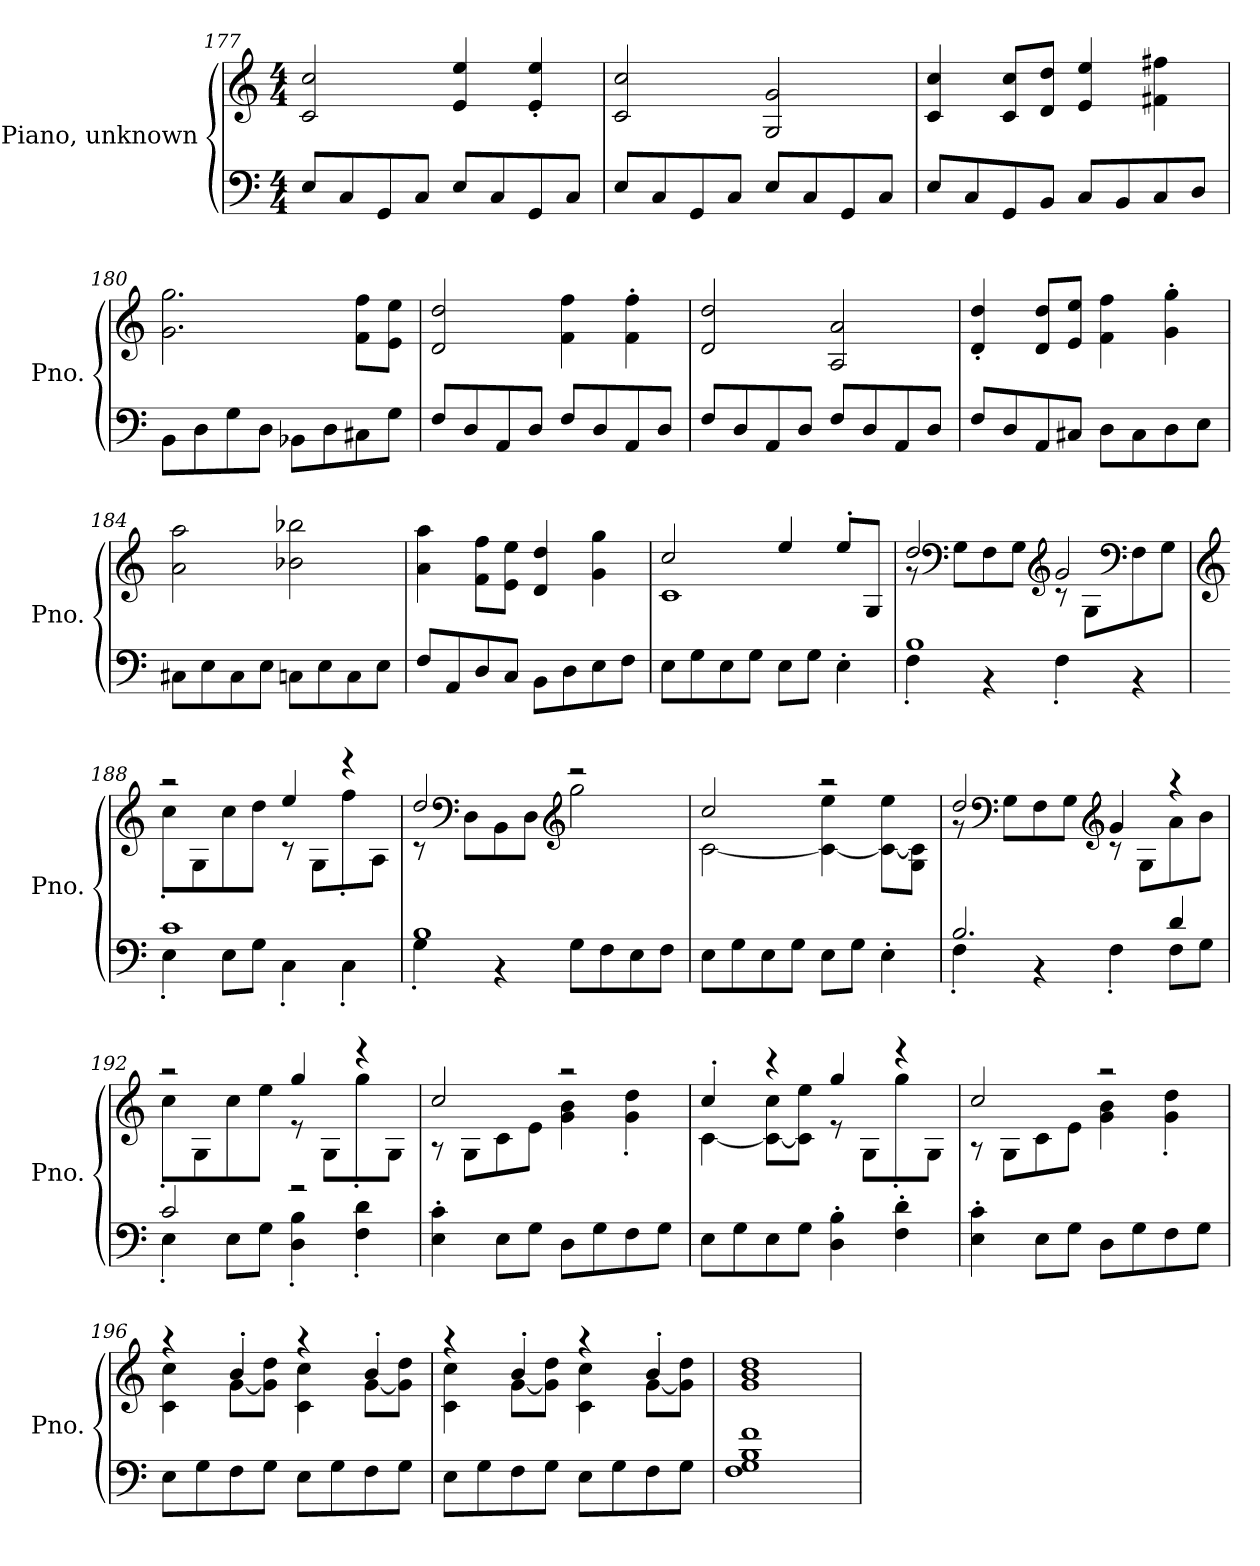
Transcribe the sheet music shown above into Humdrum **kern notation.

**kern	**kern
*part1	*part1
*staff2	*staff1
*I"Piano, unknown	*
*I'Pno.	*
!!LO:LB:g=z
*clefF4	*clefG2
*k[]	*k[]
*M4/4	*M4/4
=177	=177
8E/L	2c/ 2cc/
8C/	.
8GG/	.
8C/J	.
8E/L	4e/ 4ee/
8C/	.
8GG/	4e/' 4ee/'
8C/J	.
=178	=178
8E/L	2c/ 2cc/
8C/	.
8GG/	.
8C/J	.
8E/L	2G/ 2g/
8C/	.
8GG/	.
8C/J	.
=179	=179
8E/L	4c/ 4cc/
8C/	.
8GG/	8c/ 8cc/L
8BB/J	8d/ 8dd/J
8C/L	4e/ 4ee/
8BB/	.
8C/	4f#X\ 4ff#X\
8D/J	.
=180	=180
8BB\L	2.g\ 2.gg\
8D\	.
8G\	.
8D\J	.
8BB-X\L	.
8D\	.
8C#X\	8f\ 8ff\L
8G\J	8e\ 8ee\J
=181	=181
8F/L	2d/ 2dd/
8D/	.
8AA/	.
8D/J	.
8F/L	4f\ 4ff\
8D/	.
8AA/	4f\' 4ff\'
8D/J	.
!!LO:LB:g=z
=182	=182
8F/L	2d/ 2dd/
8D/	.
8AA/	.
8D/J	.
8F/L	2A/ 2a/
8D/	.
8AA/	.
8D/J	.
=183	=183
8F/L	4d/' 4dd/'
8D/	.
8AA/	8d/ 8dd/L
8C#X/J	8e/ 8ee/J
8D\L	4f\ 4ff\
8C#\	.
8D\	4g\' 4gg\'
8E\J	.
=184	=184
8C#X\L	2a\ 2aa\
8E\	.
8C#\	.
8E\J	.
8Cn\L	2b-X\ 2bb-X\
8E\	.
8C\	.
8E\J	.
=185	=185
8F/L	4a\ 4aa\
8AA/	.
8D/	8f\ 8ff\L
8C/J	8e\ 8ee\J
8BB\L	4d/ 4dd/
8D\	.
8E\	4g\ 4gg\
8F\J	.
=186	=186
*	*^
8E\L	2cc/	1c
8G\	.	.
8E\	.	.
8G\J	.	.
8E\L	4ee/	.
8G\J	.	.
4E'\	8ee'/L	.
.	8G/J	.
!!LO:LB:g=z	!!
=187	=187	=187
*^	*	*
1B	4F'\	2dd/	8r
*	*	*clefF4	*
.	.	.	8G\L
.	4r	.	8F\
.	.	.	8G\J
*	*	*clefG2	*
.	4F'\	2g/	8r
.	.	.	8G\L
*	*	*clefF4	*
.	4r	.	8F\
.	.	.	8G\J
=188	=188	=188	=188
*	*	*clefG2	*
1c	4E'\	2r	8cc'\L
.	.	.	8G\
.	8E\L	.	8cc\
.	8G\J	.	8dd\J
.	4C'\	4ee/	8r
.	.	.	8G\L
.	4C'\	4r	8ff'\
.	.	.	8A\J
=189	=189	=189	=189
1B	4G'\	2dd/	8r
*	*	*clefF4	*
.	.	.	8D\L
.	4r	.	8BB\
.	.	.	8D\J
*	*	*clefG2	*
.	8G\L	2r	2gg\
.	8F\	.	.
.	8E\	.	.
.	8F\J	.	.
*v	*v	*	*
=190	=190	=190
8E\L	2cc/	[2c\
8G\	.	.
8E\	.	.
8G\J	.	.
8E\L	2r	4c\_ 4ee\
8G\J	.	.
4E'\	.	8c\_ 8ee\L
.	.	8G\ 8c\]J
!!LO:LB:g=z	!!
=191	=191	=191
*^	*	*
2.B/	4F'\	2dd/	8r
*	*	*clefF4	*
.	.	.	8G\L
.	4r	.	8F\
.	.	.	8G\J
*	*	*clefG2	*
.	4F'\	4g/	8r
.	.	.	8G\L
4d/	8F\L	4r	8a\
.	8G\J	.	8b\J
=192	=192	=192	=192
2c/	4E'\	2r	8cc'\L
.	.	.	8G\
.	8E\L	.	8cc\
.	8G\J	.	8ee\J
2r	4D\' 4B\'	4gg/	8r
.	.	.	8G\L
.	4F\' 4d\'	4r	8gg'\
.	.	.	8G\J
*v	*v	*	*
=193	=193	=193
4E\' 4c\'	2cc/	8r
.	.	8G\L
8E\L	.	8c\
8G\J	.	8e\J
8D\L	2r	4g\ 4b\
8G\	.	.
8F\	.	4g\' 4dd\'
8G\J	.	.
=194	=194	=194
8E\L	4cc'/	[4c\
8G\	.	.
8E\	4r	8c\_ 8cc\L
8G\J	.	8c\] 8ee\J
4D\' 4B\'	4gg/	8r
.	.	8G\L
4F\' 4d\'	4r	8gg'\
.	.	8G\J
!!LO:LB:g=z	!!
=195	=195	=195
4E\' 4c\'	2cc/	8r
.	.	8G\L
8E\L	.	8c\
8G\J	.	8e\J
8D\L	2r	4g\ 4b\
8G\	.	.
8F\	.	4g\' 4dd\'
8G\J	.	.
=196	=196	=196
8E\L	4r	4c\ 4cc\
8G\	.	.
8F\	4b'/	[8g\L
8G\J	.	8g\] 8dd\J
8E\L	4r	4c\ 4cc\
8G\	.	.
8F\	4b'/	[8g\L
8G\J	.	8g\] 8dd\J
=197	=197	=197
8E\L	4r	4c\ 4cc\
8G\	.	.
8F\	4b'/	[8g\L
8G\J	.	8g\] 8dd\J
8E\L	4r	4c\ 4cc\
8G\	.	.
8F\	4b'/	[8g\L
8G\J	.	8g\] 8dd\J
*	*v	*v
=198	=198
1F 1G 1B 1f	1g 1b 1dd
=	=
*-	*-
